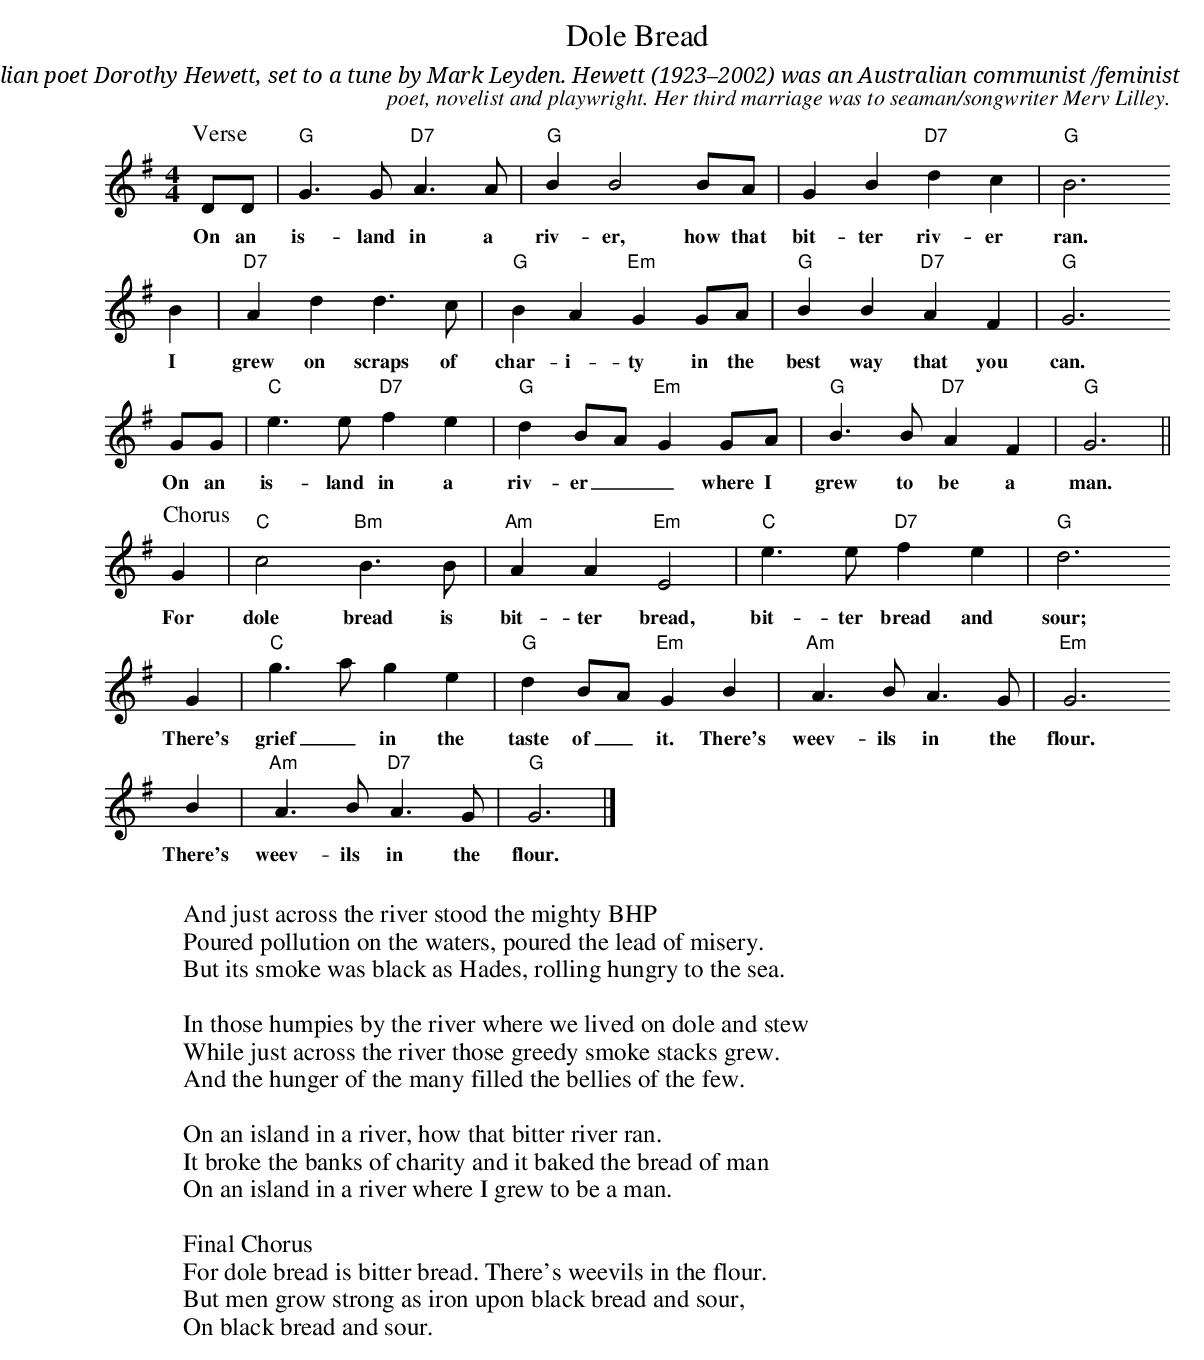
X:1
T:Dole Bread
C:Words by Australian poet Dorothy Hewett, set to a tune by Mark Leyden. Hewett (1923–2002) was an Australian communist /feminist
C:poet, novelist and playwright. Her third marriage was to seaman/songwriter Merv Lilley.
M:4/4
L:1/4
K:Gmaj
P:Verse
D/2D/2|"G"G>G"D7"A>A|"G"BB2B/2A/2|GB"D7"dc|"G"B3
w:On an is-land in a riv-er, how that bit-ter riv-er ran.
B|"D7"Add>c|"G"BA"Em"GG/2A/2|"G"BB"D7"AF|"G"G3
w: I grew on scraps of char-i-ty in the best way that you can.
G/2G/2|"C"e>e"D7"fe|"G"dB/2A/2"Em"GG/2A/2|"G"B>B"D7"AF|"G"G3||
w: On an is-land in a riv-er__ where I grew to be a man.
P:Chorus
G|"C"c2"Bm"B>B|"Am"AA"Em"E2|"C"e>e"D7"fe|"G"d3
w:For dole bread is bit-ter bread, bit-ter bread and sour;
G|"C"g>age|"G"dB/2A/2"Em"GB|"Am"A>BA>G|"Em"G3
w: There's grief_ in the taste of_ it. There's weev-ils in the flour.
B|"Am"A>B"D7"A>G|"G"G3|]
w: There's weev-ils in the flour.
W:
W:And just across the river stood the mighty BHP
W:Poured pollution on the waters, poured the lead of misery.
W:But its smoke was black as Hades, rolling hungry to the sea.
W:
W:In those humpies by the river where we lived on dole and stew
W:While just across the river those greedy smoke stacks grew.
W:And the hunger of the many filled the bellies of the few.
W:
W:On an island in a river, how that bitter river ran.
W:It broke the banks of charity and it baked the bread of man
W:On an island in a river where I grew to be a man.
W:
W:Final Chorus
W:For dole bread is bitter bread. There's weevils in the flour.
W:But men grow strong as iron upon black bread and sour,
W:On black bread and sour.
